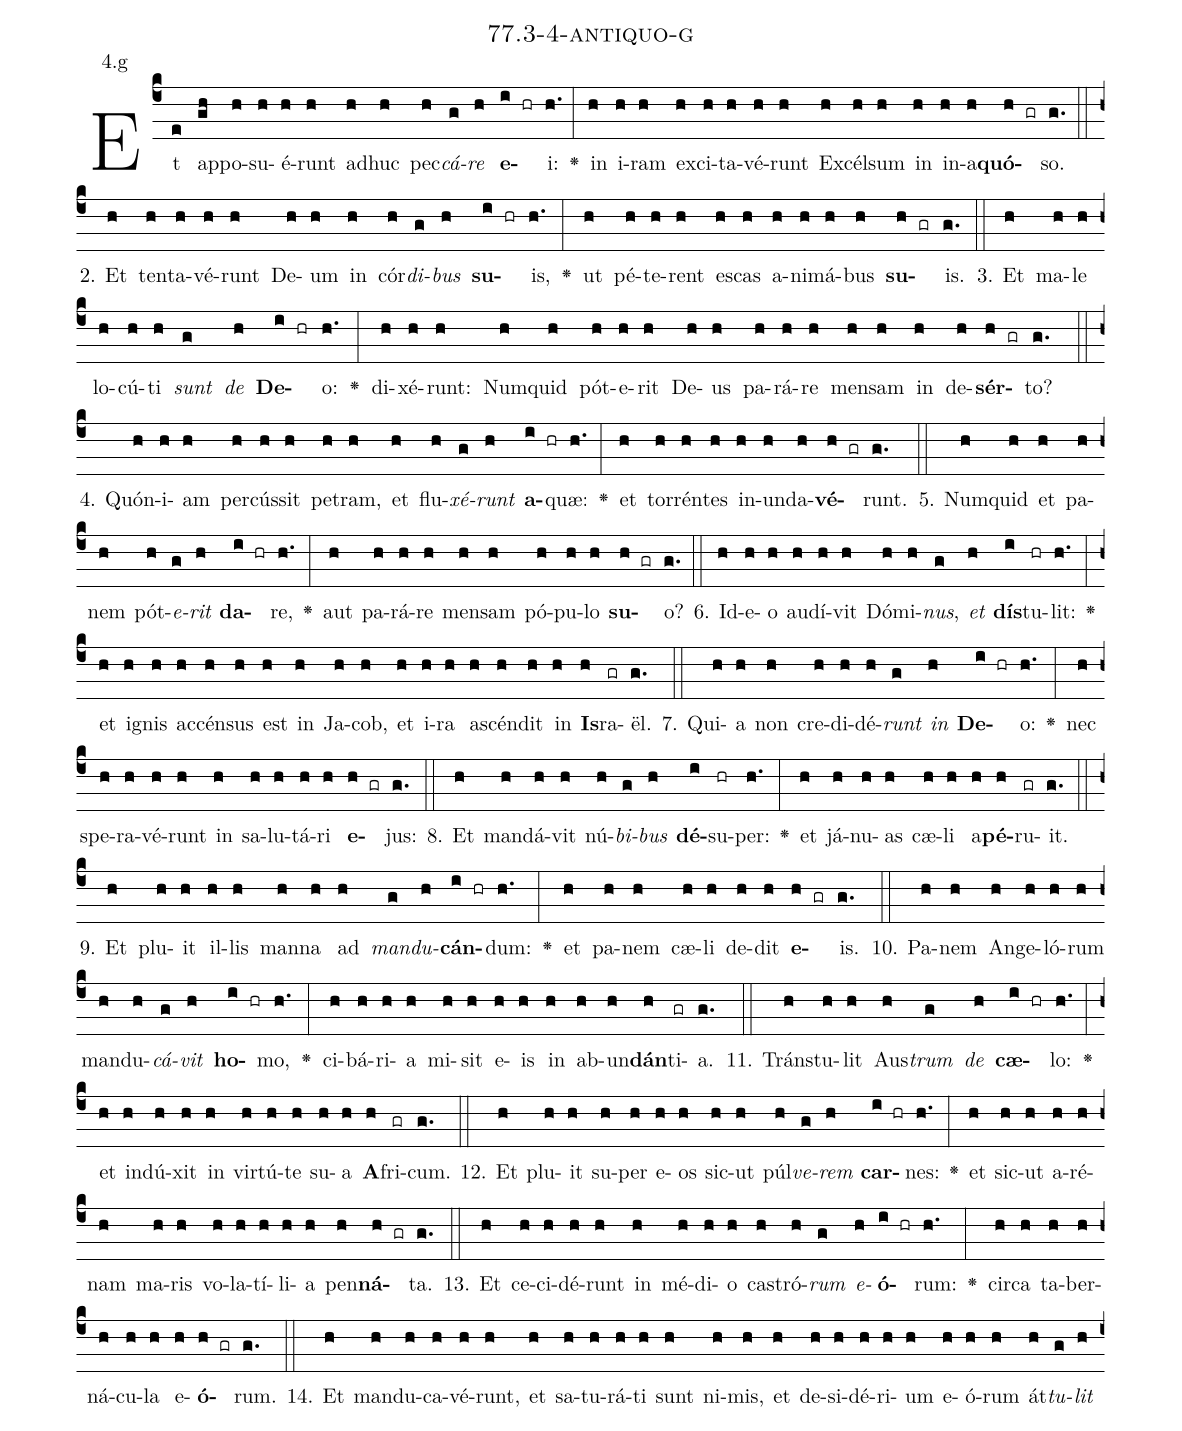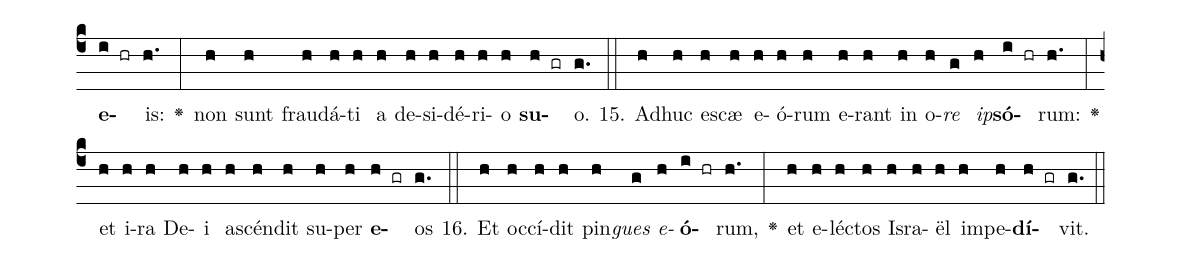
name: 77.3-4-antiquo-g;
annotation: 4.g;
%%
(c4)Et(e) ap(gh)po(h)su(h)é(h)runt(h) ad(h)huc(h) pec(h)<i>cá</i>(g)<i>re</i>(h) <b>e</b>(i hr)i:(h.) <v>\greheightstar</v>(:) in(h) i(h)ram(h) ex(h)ci(h)ta(h)vé(h)runt(h) Ex(h)cél(h)sum(h) in(h) in(h)a(h)<b>quó</b>(h gr)so.(g.) (::)
2. Et(h) ten(h)ta(h)vé(h)runt(h) De(h)um(h) in(h) cór(h)<i>di</i>(g)<i>bus</i>(h) <b>su</b>(i hr)is,(h.) <v>\greheightstar</v>(:) ut(h) pé(h)te(h)rent(h) es(h)cas(h) a(h)ni(h)má(h)bus(h) <b>su</b>(h gr)is.(g.) (::)
3. Et(h) ma(h)le(h) lo(h)cú(h)ti(h) <i>sunt</i>(g) <i>de</i>(h) <b>De</b>(i hr)o:(h.) <v>\greheightstar</v>(:) di(h)xé(h)runt:(h) Num(h)quid(h) pót(h)e(h)rit(h) De(h)us(h) pa(h)rá(h)re(h) men(h)sam(h) in(h) de(h)<b>sér</b>(h gr)to?(g.) (::)
4. Quón(h)i(h)am(h) per(h)cús(h)sit(h) pe(h)tram,(h) et(h) flu(h)<i>xé</i>(g)<i>runt</i>(h) <b>a</b>(i hr)quæ:(h.) <v>\greheightstar</v>(:) et(h) tor(h)rén(h)tes(h) in(h)un(h)da(h)<b>vé</b>(h gr)runt.(g.) (::)
5. Num(h)quid(h) et(h) pa(h)nem(h) pót(h)<i>e</i>(g)<i>rit</i>(h) <b>da</b>(i hr)re,(h.) <v>\greheightstar</v>(:) aut(h) pa(h)rá(h)re(h) men(h)sam(h) pó(h)pu(h)lo(h) <b>su</b>(h gr)o?(g.) (::)
6. Id(h)e(h)o(h) au(h)dí(h)vit(h) Dó(h)mi(h)<i>nus</i>,(g) <i>et</i>(h) <b>dís</b>(i)tu(hr)lit:(h.) <v>\greheightstar</v>(:) et(h) i(h)gnis(h) ac(h)cén(h)sus(h) est(h) in(h) Ja(h)cob,(h) et(h) i(h)ra(h) a(h)scén(h)dit(h) in(h) <b>Is</b>(h)ra(gr)ël.(g.) (::)
7. Qui(h)a(h) non(h) cre(h)di(h)dé(h)<i>runt</i>(g) <i>in</i>(h) <b>De</b>(i hr)o:(h.) <v>\greheightstar</v>(:) nec(h) spe(h)ra(h)vé(h)runt(h) in(h) sa(h)lu(h)tá(h)ri(h) <b>e</b>(h gr)jus:(g.) (::)
8. Et(h) man(h)dá(h)vit(h) nú(h)<i>bi</i>(g)<i>bus</i>(h) <b>dé</b>(i)su(hr)per:(h.) <v>\greheightstar</v>(:) et(h) já(h)nu(h)as(h) cæ(h)li(h) a(h)<b>pé</b>(h)ru(gr)it.(g.) (::)
9. Et(h) plu(h)it(h) il(h)lis(h) man(h)na(h) ad(h) <i>man</i>(g)<i>du</i>(h)<b>cán</b>(i hr)dum:(h.) <v>\greheightstar</v>(:) et(h) pa(h)nem(h) cæ(h)li(h) de(h)dit(h) <b>e</b>(h gr)is.(g.) (::)
10. Pa(h)nem(h) An(h)ge(h)ló(h)rum(h) man(h)du(h)<i>cá</i>(g)<i>vit</i>(h) <b>ho</b>(i hr)mo,(h.) <v>\greheightstar</v>(:) ci(h)bá(h)ri(h)a(h) mi(h)sit(h) e(h)is(h) in(h) ab(h)un(h)<b>dán</b>(h)ti(gr)a.(g.) (::)
11. Tráns(h)tu(h)lit(h) Aus(h)<i>trum</i>(g) <i>de</i>(h) <b>cæ</b>(i hr)lo:(h.) <v>\greheightstar</v>(:) et(h) in(h)dú(h)xit(h) in(h) vir(h)tú(h)te(h) su(h)a(h) <b>A</b>(h)fri(gr)cum.(g.) (::)
12. Et(h) plu(h)it(h) su(h)per(h) e(h)os(h) sic(h)ut(h) púl(h)<i>ve</i>(g)<i>rem</i>(h) <b>car</b>(i hr)nes:(h.) <v>\greheightstar</v>(:) et(h) sic(h)ut(h) a(h)ré(h)nam(h) ma(h)ris(h) vo(h)la(h)tí(h)li(h)a(h) pen(h)<b>ná</b>(h gr)ta.(g.) (::)
13. Et(h) ce(h)ci(h)dé(h)runt(h) in(h) mé(h)di(h)o(h) cas(h)tró(h)<i>rum</i>(g) <i>e</i>(h)<b>ó</b>(i hr)rum:(h.) <v>\greheightstar</v>(:) cir(h)ca(h) ta(h)ber(h)ná(h)cu(h)la(h) e(h)<b>ó</b>(h gr)rum.(g.) (::)
14. Et(h) man(h)du(h)ca(h)vé(h)runt,(h) et(h) sa(h)tu(h)rá(h)ti(h) sunt(h) ni(h)mis,(h) et(h) de(h)si(h)dé(h)ri(h)um(h) e(h)ó(h)rum(h) át(h)<i>tu</i>(g)<i>lit</i>(h) <b>e</b>(i hr)is:(h.) <v>\greheightstar</v>(:) non(h) sunt(h) frau(h)dá(h)ti(h) a(h) de(h)si(h)dé(h)ri(h)o(h) <b>su</b>(h gr)o.(g.) (::)
15. Ad(h)huc(h) e(h)scæ(h) e(h)ó(h)rum(h) e(h)rant(h) in(h) o(h)<i>re</i>(g) <i>ip</i>(h)<b>só</b>(i hr)rum:(h.) <v>\greheightstar</v>(:) et(h) i(h)ra(h) De(h)i(h) a(h)scén(h)dit(h) su(h)per(h) <b>e</b>(h gr)os(g.) (::)
16. Et(h) oc(h)cí(h)dit(h) pin(h)<i>gues</i>(g) <i>e</i>(h)<b>ó</b>(i hr)rum,(h.) <v>\greheightstar</v>(:) et(h) e(h)léc(h)tos(h) Is(h)ra(h)ël(h) im(h)pe(h)<b>dí</b>(h gr)vit.(g.) (::)
